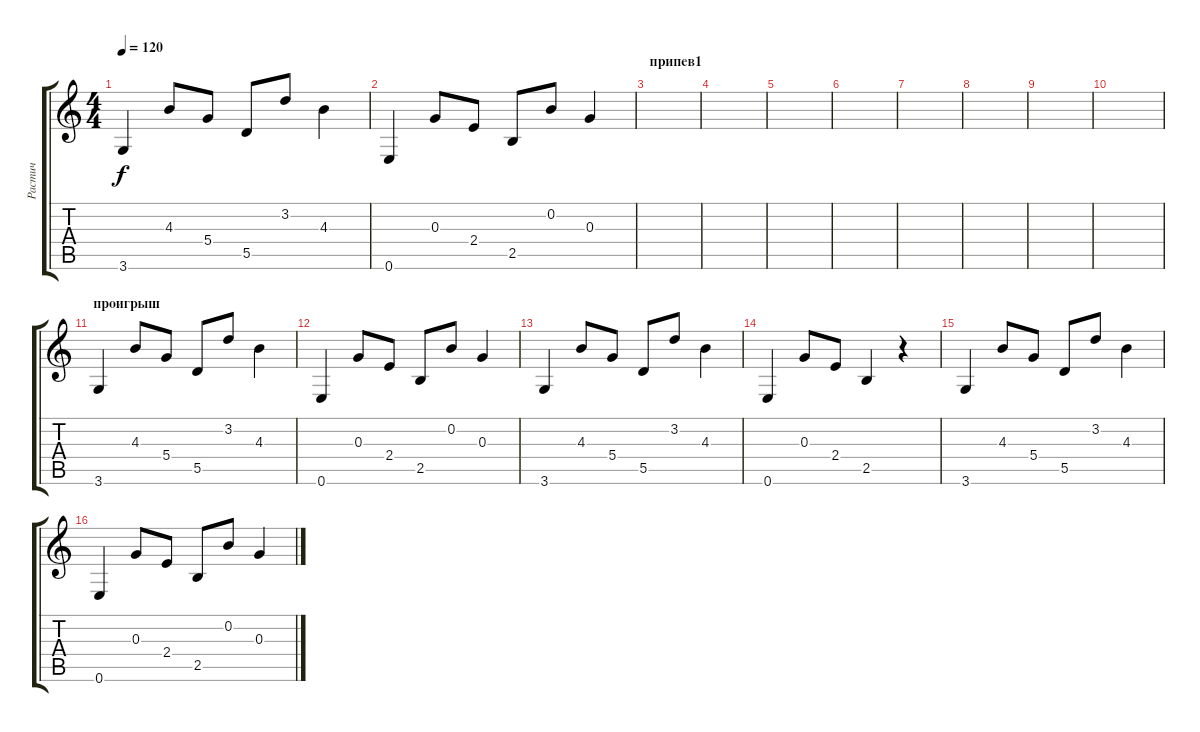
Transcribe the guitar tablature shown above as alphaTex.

\track ("Растич" "Растич") {instrument electricguitarclean}
\staff {score tabs}
\tuning (E4 B3 G3 D3 A2 E2) {hide}
\ts (4 4)
\tempo 120
\clef g2
\ks c
3.6.4{dy f} 4.3.8 5.4.8 5.5.8 3.2.8 4.3.4 |
0.6.4 0.3.8 2.4.8 2.5.8 0.2.8 0.3.4 |
\section ("" "припев1")
|
|
|
|
|
|
|
|
\section ("" "проигрыш")
3.6.4 4.3.8 5.4.8 5.5.8 3.2.8 4.3.4 |
\section ("" "")
0.6.4 0.3.8 2.4.8 2.5.8 0.2.8 0.3.4 |
3.6.4 4.3.8 5.4.8 5.5.8 3.2.8 4.3.4 |
0.6.4 0.3.8 2.4.8 2.5.4 r.4 |
3.6.4 4.3.8 5.4.8 5.5.8 3.2.8 4.3.4 |
0.6.4 0.3.8 2.4.8 2.5.8 0.2.8 0.3.4
